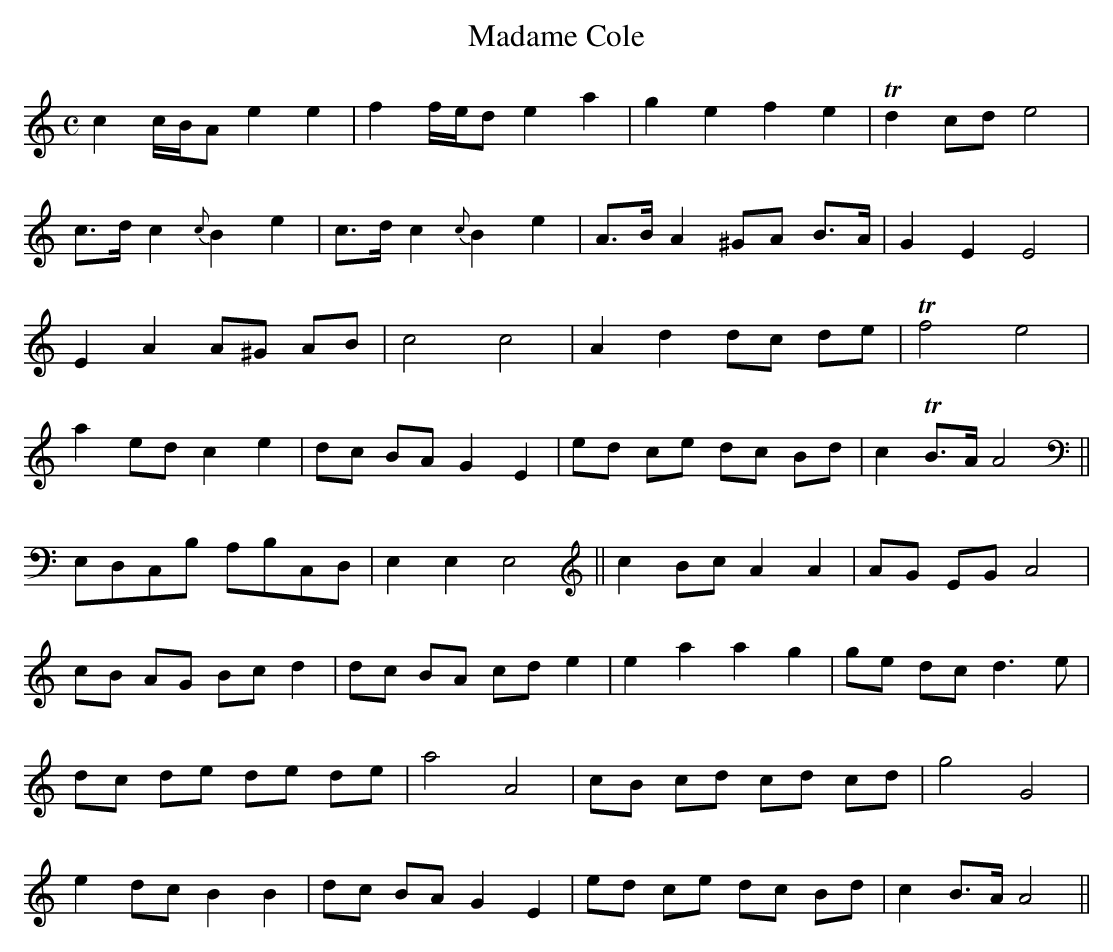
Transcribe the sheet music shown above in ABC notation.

X:1
T:Madame Cole
M:C
L:1/8
K:Amin
c2 c/B/A e2e2 | f2 f/e/d e2a2 | g2e2f2e2 | Td2 cd e4 |
c>d c2 {c}B2e2 |c>d c2 {c}B2e2 | A>B A2 ^GA B>A | G2E2E4 |
E2A2 A^G AB | c4c4 |A2d2 dc de | Tf4e4 |
a2 ed c2e2 | dc BA G2E2 | ed ce dc Bd | c2 TB>A A4 ||
E,D,C,B, A,B,C,D, | E,2E,2 E,4 || c2 Bc A2A2 | AG EG A4 |
cB AG Bc d2 | dc BA cd e2 |e2a2a2g2 | ge dc d3e |
dc de de de | a4A4 | cB cd cd cd | g4G4 |
e2 dc B2B2 |dc BA G2E2 | ed ce dc Bd | c2 B>A A4 ||
